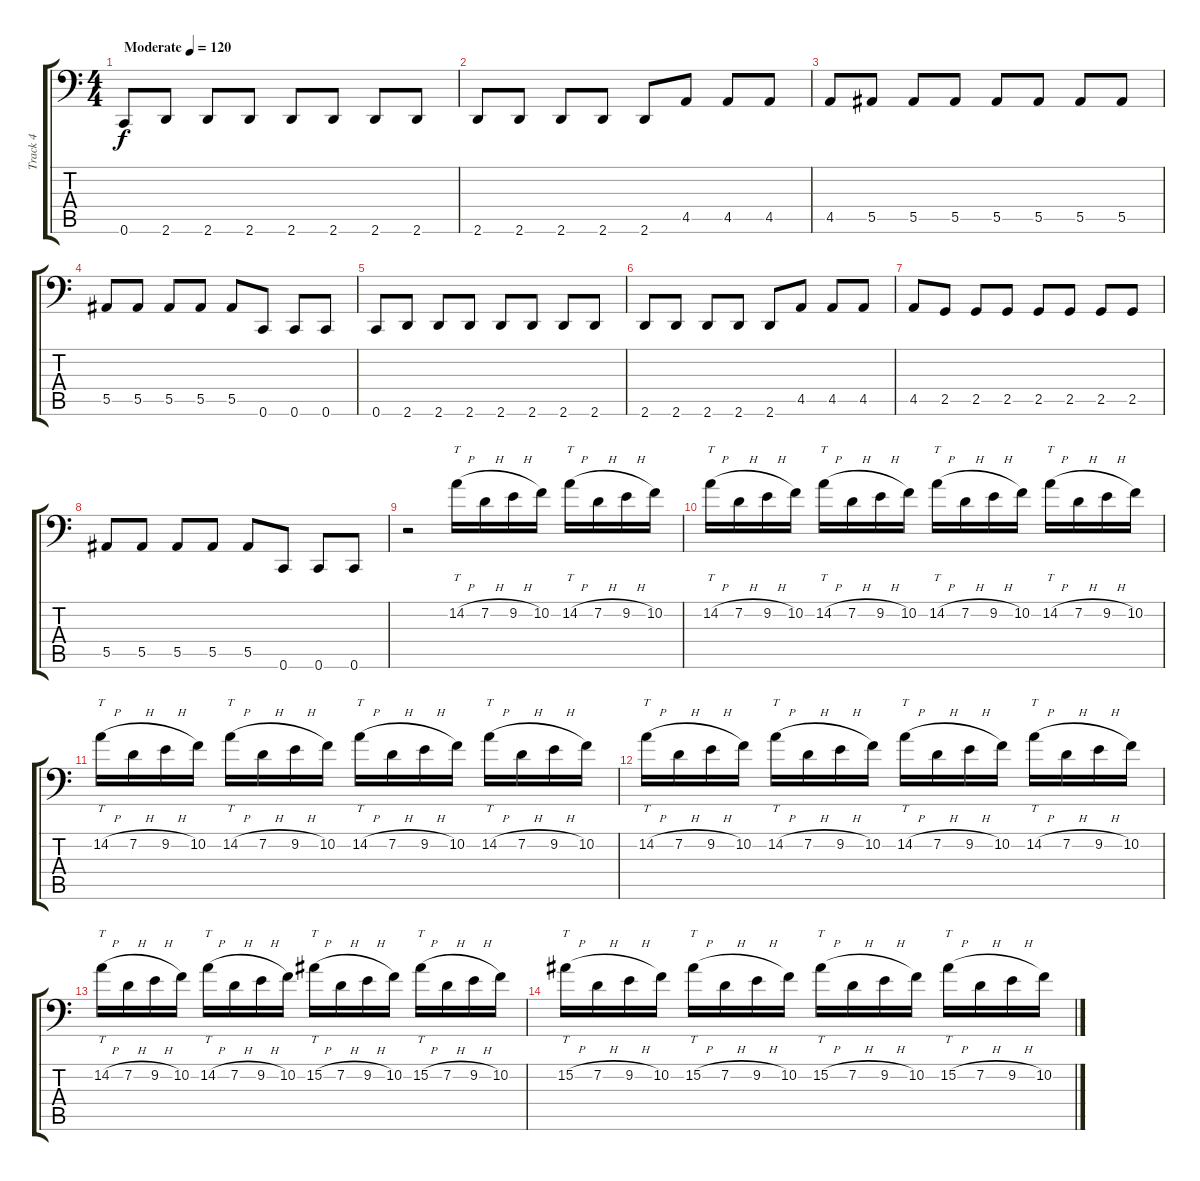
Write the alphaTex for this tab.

\track ("Track 4" "Track 4") {instrument acousticguitarsteel}
\staff {score tabs}
\tuning (C3 G2 Eb2 Bb1 F1 C1) {hide}
\ts (4 4)
\tempo (120 "Moderate")
\clef f4
\ks c
0.6.8{dy f instrument acousticguitarsteel} 2.6.8 2.6.8 2.6.8 2.6.8 2.6.8 2.6.8 2.6.8 |
2.6.8 2.6.8 2.6.8 2.6.8 2.6.8 4.5.8 4.5.8 4.5.8 |
4.5.8 5.5.8 5.5.8 5.5.8 5.5.8 5.5.8 5.5.8 5.5.8 |
5.5.8 5.5.8 5.5.8 5.5.8 5.5.8 0.6.8 0.6.8 0.6.8 |
0.6.8 2.6.8 2.6.8 2.6.8 2.6.8 2.6.8 2.6.8 2.6.8 |
2.6.8 2.6.8 2.6.8 2.6.8 2.6.8 4.5.8 4.5.8 4.5.8 |
4.5.8 2.5.8 2.5.8 2.5.8 2.5.8 2.5.8 2.5.8 2.5.8 |
5.5.8 5.5.8 5.5.8 5.5.8 5.5.8 0.6.8 0.6.8 0.6.8 |
r.2 14.2{h}.16{tt} 7.2{h}.16 9.2{h}.16 10.2.16 14.2{h}.16{tt} 7.2{h}.16 9.2{h}.16 10.2.16 |
14.2{h}.16{tt} 7.2{h}.16 9.2{h}.16 10.2.16 14.2{h}.16{tt} 7.2{h}.16 9.2{h}.16 10.2.16 14.2{h}.16{tt} 7.2{h}.16 9.2{h}.16 10.2.16 14.2{h}.16{tt} 7.2{h}.16 9.2{h}.16 10.2.16 |
14.2{h}.16{tt} 7.2{h}.16 9.2{h}.16 10.2.16 14.2{h}.16{tt} 7.2{h}.16 9.2{h}.16 10.2.16 14.2{h}.16{tt} 7.2{h}.16 9.2{h}.16 10.2.16 14.2{h}.16{tt} 7.2{h}.16 9.2{h}.16 10.2.16 |
14.2{h}.16{tt} 7.2{h}.16 9.2{h}.16 10.2.16 14.2{h}.16{tt} 7.2{h}.16 9.2{h}.16 10.2.16 14.2{h}.16{tt} 7.2{h}.16 9.2{h}.16 10.2.16 14.2{h}.16{tt} 7.2{h}.16 9.2{h}.16 10.2.16 |
14.2{h}.16{tt} 7.2{h}.16 9.2{h}.16 10.2.16 14.2{h}.16{tt} 7.2{h}.16 9.2{h}.16 10.2.16 15.2{h}.16{tt} 7.2{h}.16 9.2{h}.16 10.2.16 15.2{h}.16{tt} 7.2{h}.16 9.2{h}.16 10.2.16 |
15.2{h}.16{tt} 7.2{h}.16 9.2{h}.16 10.2.16 15.2{h}.16{tt} 7.2{h}.16 9.2{h}.16 10.2.16 15.2{h}.16{tt} 7.2{h}.16 9.2{h}.16 10.2.16 15.2{h}.16{tt} 7.2{h}.16 9.2{h}.16 10.2.16
